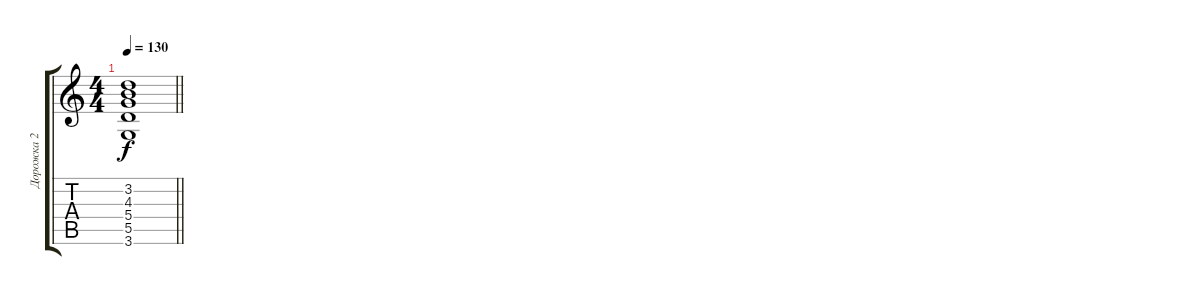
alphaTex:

\track ("Дорожка 2" "Дорожка 2") {instrument overdrivenguitar}
\staff {score tabs}
\tuning (E4 B3 G3 D3 A2 E2) {hide}
\ts (4 4)
\tempo 130
\clef g2
\barLineRight lightlight
\ks c
(3.2{t} 4.3{t} 5.4{t} 5.5{t} 3.6{t}).1{dy f}
